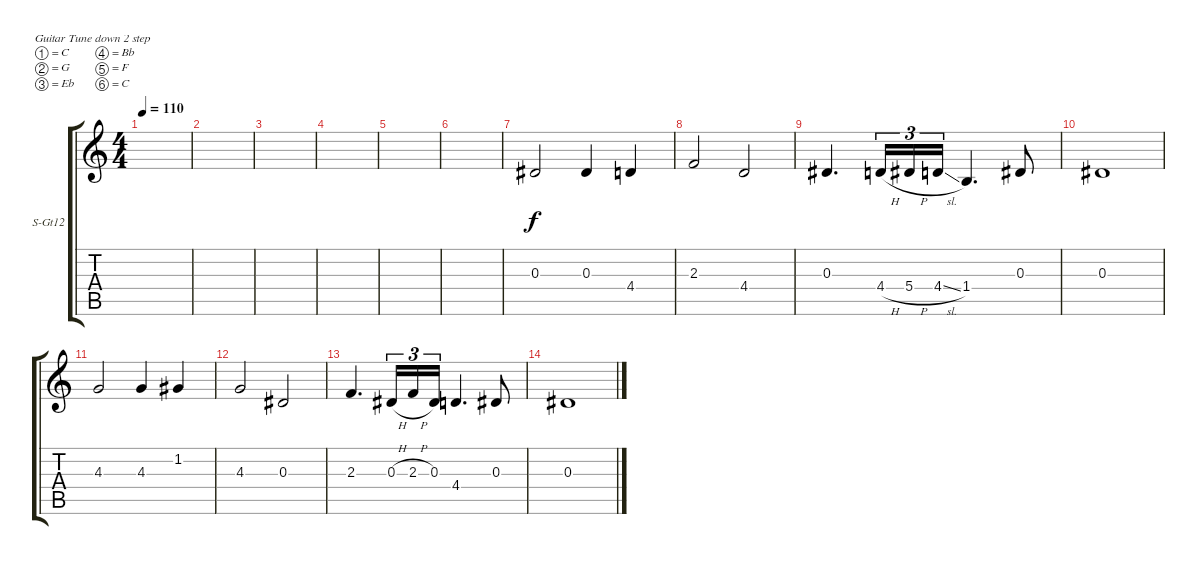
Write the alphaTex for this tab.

\defaultSystemsLayout 4
\bracketExtendMode groupsimilarinstruments
\firstSystemTrackNameOrientation horizontal
\otherSystemsTrackNameOrientation horizontal
\track ("12 St. Steel Guitar" "S-Gt12") {instrument acousticguitarsteel}
\staff {score tabs}
\tuning (C4 G3 Eb3 Bb2 F2 C2)
\ts (4 4)
\tempo 110
\clef g2
\scale
0.333333
\ks c
|
\scale
0.333333 |
\scale
0.333333 |
\scale
0.333333 |
\scale
0.333333 |
\scale
0.333333 |
\scale
0.333333 0.3.2 0.3.4 4.4.4 |
\scale
0.333333 2.3.2 4.4.2 |
\scale
0.333333 0.3.4{d} 4.4{h}.16{tu (3 2)} 5.4{h}.16{tu (3 2)} 4.4{sl}.16{tu (3 2)} 1.4.4{d} 0.3.8 |
\scale
0.333333 0.3.1 |
\scale
0.333333 4.3.2 4.3.4 1.2.4 |
\scale
0.333333 4.3.2 0.3.2 |
\scale
0.333333 2.3.4{d} 0.3{h}.16{tu (3 2)} 2.3{h}.16{tu (3 2)} 0.3.16{tu (3 2)} 4.4.4{d} 0.3.8 |
\scale
0.333333 0.3.1 |
\scale
0.333333 |
\scale
0.333333
